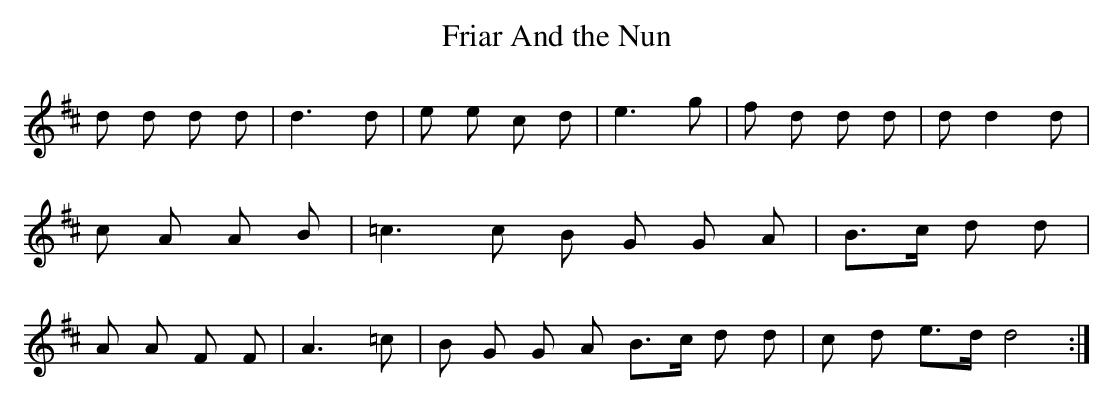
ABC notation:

X:1
T:Friar And the Nun
K:D
M:4/4l
d d d d| d3 d|e e c d| e3 g| f d d d |d d2 d|c A A B|=c3 c B G G A| B>c d d| A A F F | A3 =c|B G G A B>c d d| c d e>d d4:|
